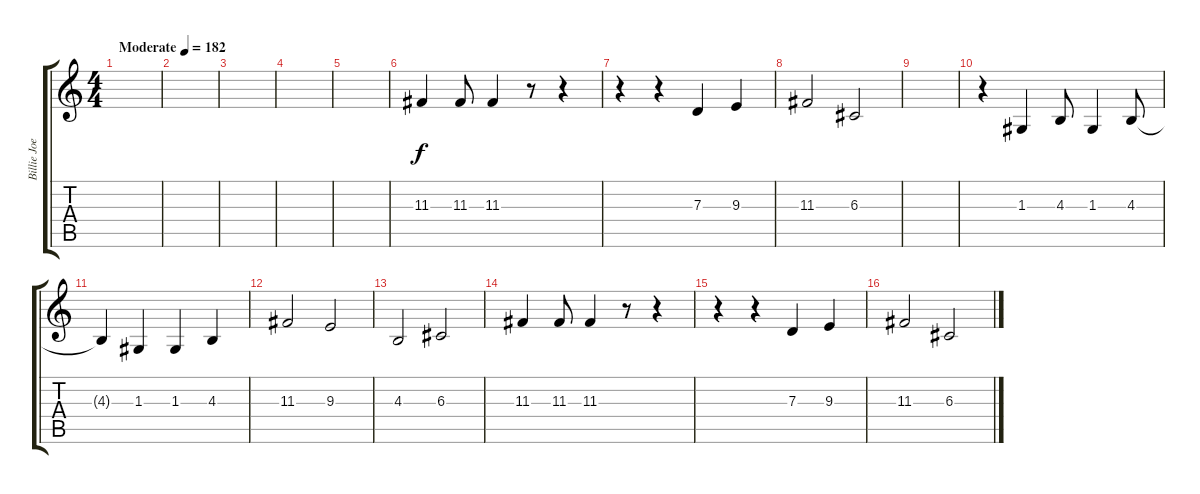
\track ("Billie Joe (Vocals)" "Billie Joe") {instrument lead2sawtooth}
\staff {score tabs}
\tuning (E4 B3 G3 D3 A2 E2) {hide}
\ts (4 4)
\tempo (182 "Moderate")
\clef g2
\ks c
|
|
|
|
|
11.3.4 11.3.8 11.3.4 r.8 r.4 |
r.4 r.4 7.3.4 9.3.4 |
11.3.2 6.3.2 |
|
r.4 1.3.4 4.3.8 1.3.4 4.3.8 |
4.3{t}.4 1.3.4 1.3.4 4.3.4 |
11.3.2 9.3.2 |
4.3.2 6.3.2 |
11.3.4 11.3.8 11.3.4 r.8 r.4 |
r.4 r.4 7.3.4 9.3.4 |
11.3.2 6.3.2
